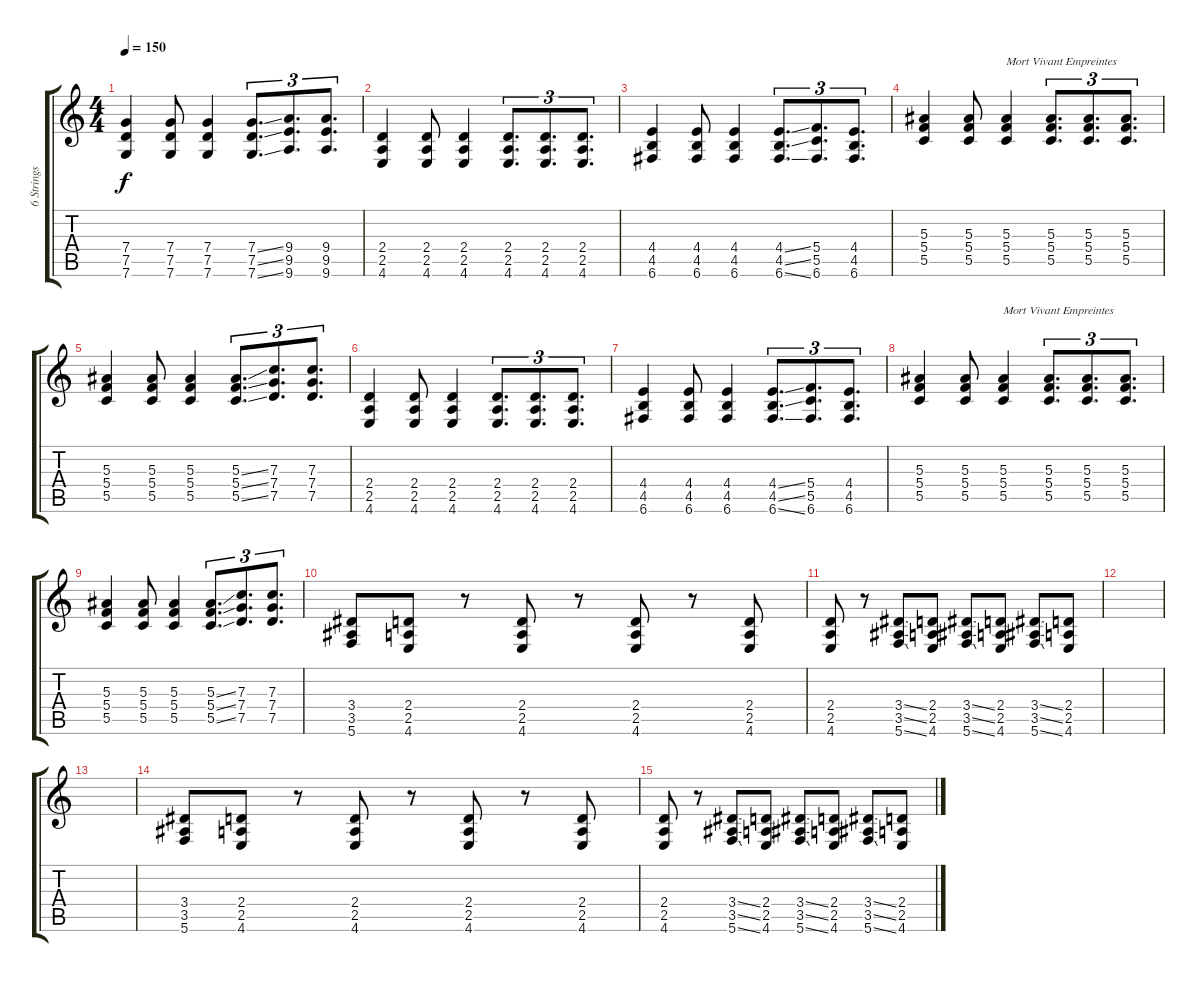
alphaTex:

\track ("6 Strings Guitar Dropped C Tuning" "6 Strings ") {mute instrument distortionguitar}
\staff {score tabs}
\tuning (D4 A3 F3 C3 G2 C2) {hide}
\ts (4 4)
\tempo 150
\clef g2
\ks c
(7.4 7.5 7.6).4{dy f} (7.4 7.5 7.6).8 (7.4 7.5 7.6).4 (7.4{ss} 7.5{ss} 7.6{ss}).8{d tu (3 2)} (9.4 9.5 9.6).8{d tu (3 2)} (9.4 9.5 9.6).8{d tu (3 2)} |
(2.4 2.5 4.6).4 (2.4 2.5 4.6).8 (2.4 2.5 4.6).4 (2.4 2.5 4.6).8{d tu (3 2)} (2.4 2.5 4.6).8{d tu (3 2)} (2.4 2.5 4.6).8{d tu (3 2)} |
(4.4 4.5 6.6).4 (4.4 4.5 6.6).8 (4.4 4.5 6.6).4 (4.4{ss} 4.5{ss} 6.6{ss}).8{d tu (3 2)} (5.4 5.5 6.6).8{d tu (3 2)} (4.4 4.5 6.6).8{d tu (3 2)} |
(5.3 5.4 5.5).4 (5.3 5.4 5.5).8 (5.3 5.4 5.5).4{txt "Mort Vivant Empreintes"} (5.3 5.4 5.5).8{d tu (3 2)} (5.3 5.4 5.5).8{d tu (3 2)} (5.3 5.4 5.5).8{d tu (3 2)} |
(5.3 5.4 5.5).4 (5.3 5.4 5.5).8 (5.3 5.4 5.5).4 (5.3{ss} 5.4{ss} 5.5{ss}).8{d tu (3 2)} (7.3 7.4 7.5).8{d tu (3 2)} (7.3 7.4 7.5).8{d tu (3 2)} |
(2.4 2.5 4.6).4 (2.4 2.5 4.6).8 (2.4 2.5 4.6).4 (2.4 2.5 4.6).8{d tu (3 2)} (2.4 2.5 4.6).8{d tu (3 2)} (2.4 2.5 4.6).8{d tu (3 2)} |
(4.4 4.5 6.6).4 (4.4 4.5 6.6).8 (4.4 4.5 6.6).4 (4.4{ss} 4.5{ss} 6.6{ss}).8{d tu (3 2)} (5.4 5.5 6.6).8{d tu (3 2)} (4.4 4.5 6.6).8{d tu (3 2)} |
(5.3 5.4 5.5).4 (5.3 5.4 5.5).8 (5.3 5.4 5.5).4{txt "Mort Vivant Empreintes"} (5.3 5.4 5.5).8{d tu (3 2)} (5.3 5.4 5.5).8{d tu (3 2)} (5.3 5.4 5.5).8{d tu (3 2)} |
(5.3 5.4 5.5).4 (5.3 5.4 5.5).8 (5.3 5.4 5.5).4 (5.3{ss} 5.4{ss} 5.5{ss}).8{d tu (3 2)} (7.3 7.4 7.5).8{d tu (3 2)} (7.3 7.4 7.5).8{d tu (3 2)} |
(3.4 3.5 5.6).8 (2.4 2.5 4.6).8 r.8 (2.4 2.5 4.6).8 r.8 (2.4 2.5 4.6).8 r.8 (2.4 2.5 4.6).8 |
(2.4 2.5 4.6).8 r.8 (3.4{ss} 3.5{ss} 5.6{ss}).8 (2.4 2.5 4.6).8 (3.4{ss} 3.5{ss} 5.6{ss}).8 (2.4 2.5 4.6).8 (3.4{ss} 3.5{ss} 5.6{ss}).8 (2.4 2.5 4.6).8 |
|
|
(3.4 3.5 5.6).8 (2.4 2.5 4.6).8 r.8 (2.4 2.5 4.6).8 r.8 (2.4 2.5 4.6).8 r.8 (2.4 2.5 4.6).8 |
(2.4 2.5 4.6).8 r.8 (3.4{ss} 3.5{ss} 5.6{ss}).8 (2.4 2.5 4.6).8 (3.4{ss} 3.5{ss} 5.6{ss}).8 (2.4 2.5 4.6).8 (3.4{ss} 3.5{ss} 5.6{ss}).8 (2.4 2.5 4.6).8
